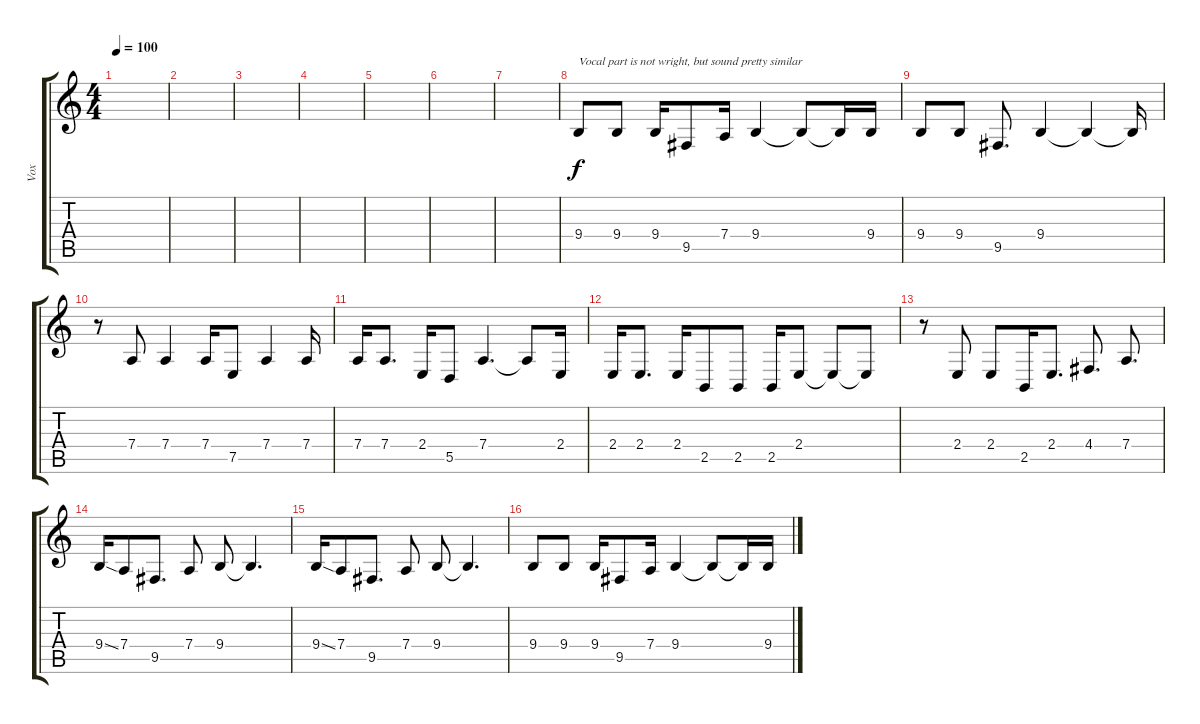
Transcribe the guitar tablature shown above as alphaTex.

\track ("Vox" "Vox") {instrument cello}
\staff {score tabs}
\tuning (E4 B3 G3 D3 A2 E2) {hide}
\ts (4 4)
\tempo 100
\clef g2
\ks c
|
|
|
|
|
|
|
9.4.8{txt "Vocal part is not wright, but sound pretty similar"} 9.4.8 9.4.16 9.5.8 7.4.16 9.4.4 9.4{t}.8 9.4{t}.16 9.4.16 |
9.4.8 9.4.8 9.5.8{d} 9.4.4 9.4{t}.4 9.4{t}.16 |
r.8 7.4.8 7.4.4 7.4.16 7.5.8 7.4.4 7.4.16 |
7.4.16 7.4.8{d} 2.4.16 5.5.8 7.4.4{d} 7.4{t}.8 2.4.16 |
2.4.16 2.4.8{d} 2.4.16 2.5.8 2.5.8 2.5.16 2.4.8 2.4{t}.8 2.4{t}.8 |
r.8 2.4.8 2.4.8 2.5.16 2.4.8{d} 4.4.8{d} 7.4.8{d} |
9.4{ss}.16 7.4.8 9.5.8{d} 7.4.8 9.4.8 9.4{t}.4{d} |
9.4{ss}.16 7.4.8 9.5.8{d} 7.4.8 9.4.8 9.4{t}.4{d} |
9.4.8 9.4.8 9.4.16 9.5.8 7.4.16 9.4.4 9.4{t}.8 9.4{t}.16 9.4.16
